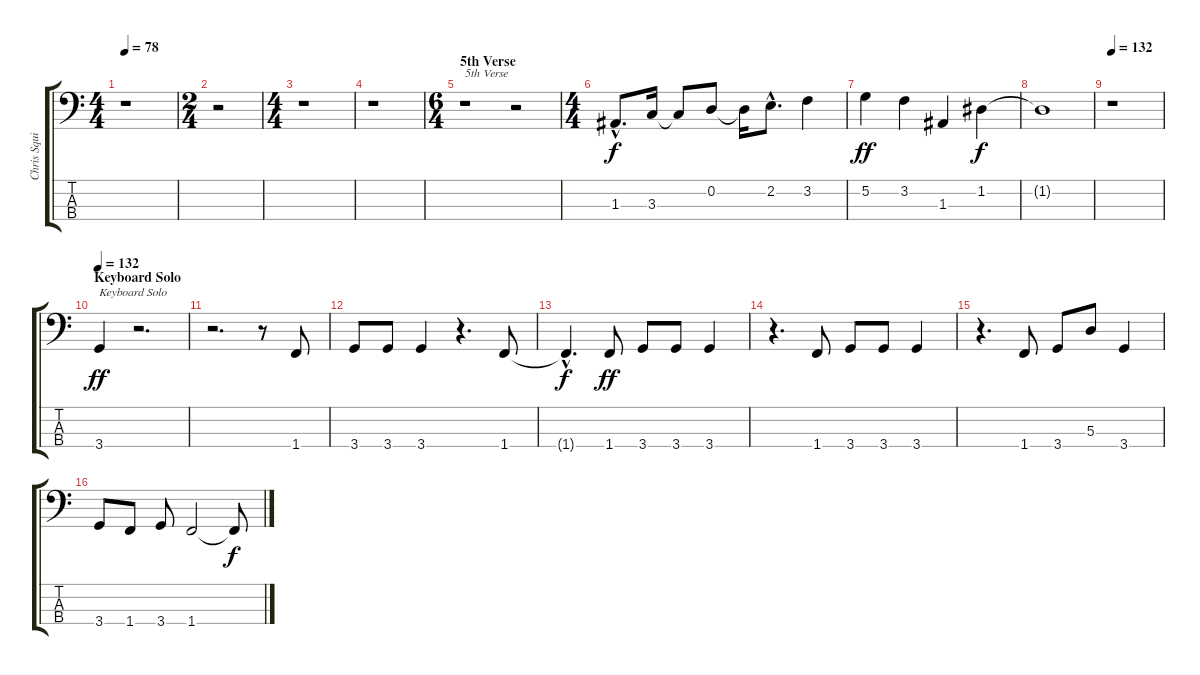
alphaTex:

\track ("Chris Squire" "Chris Squi") {instrument electricbasspick}
\staff {score tabs}
\tuning (G2 D2 A1 E1) {hide}
\ts (4 4)
\tempo 78
\clef f4
\ks c
r.1{dy f} |
\ts (2 4)
r.2 |
\ts (4 4)
r.1 |
r.1 |
\ts (6 4)
\section ("" "5th Verse")
r.1{txt "5th Verse"} r.2 |
\ts (4 4)
1.3{hac}.8{d} 3.3.16 3.3{t}.8 0.2.8 0.2{t}.16 2.2{hac}.8{d} 3.2.4 |
5.2.4{dy ff} 3.2.4 1.3.4 1.2.4{dy f} |
1.2{t}.1 |
\tempo 132
r.1 |
\section ("" "Keyboard Solo")
\tempo 132
3.4.4{txt "Keyboard Solo" dy ff} r.2{d} |
r.2{d} r.8 1.4.8 |
3.4.8 3.4.8 3.4.4 r.4{d} 1.4.8 |
1.4{hac t}.4{d dy f} 1.4.8{dy ff} 3.4.8 3.4.8 3.4.4 |
r.4{d} 1.4.8 3.4.8 3.4.8 3.4.4 |
r.4{d} 1.4.8 3.4.8 5.3.8 3.4.4 |
3.4.8 1.4.8 3.4.8 1.4.2 1.4{t}.8{dy f}
